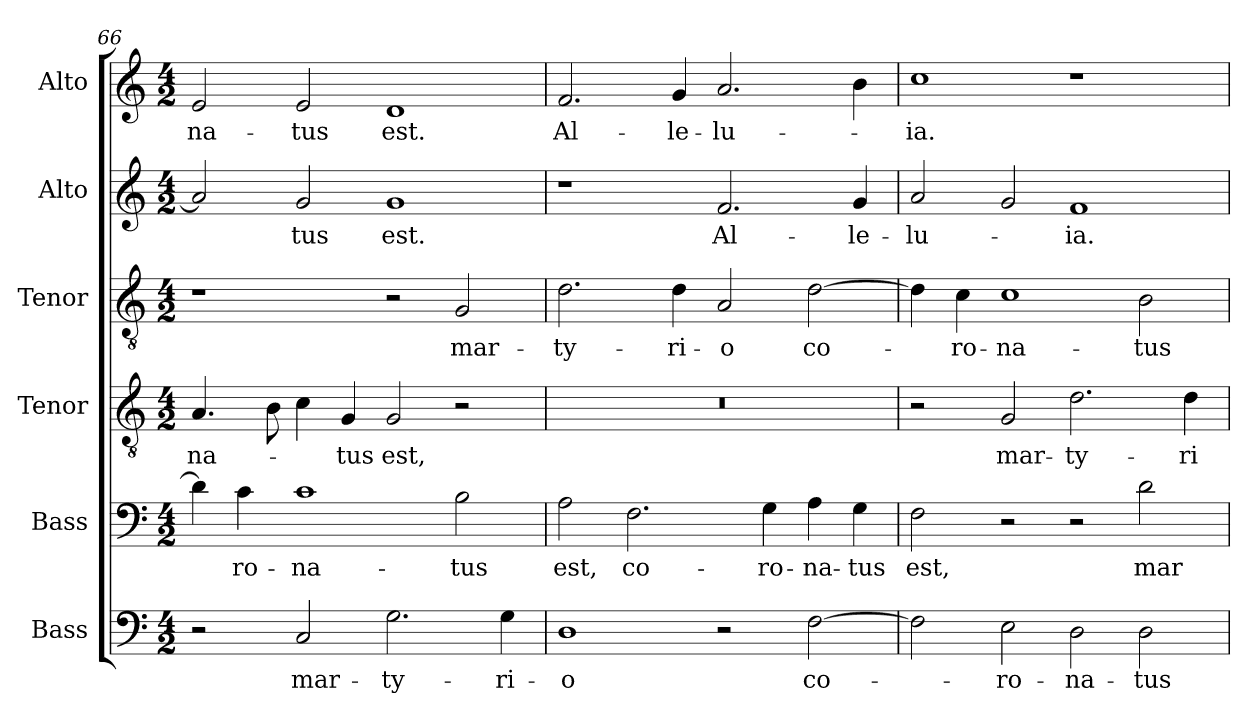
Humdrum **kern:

**kern	**text	**kern	**text	**kern	**text	**kern	**text	**kern	**text	**kern	**text
*part6	*part6	*part5	*part5	*part4	*part4	*part3	*part3	*part2	*part2	*part1	*part1
*staff6	*staff6	*staff5	*staff5	*staff4	*staff4	*staff3	*staff3	*staff2	*staff2	*staff1	*staff1
*I"Bass	*	*I"Bass	*	*I"Tenor	*	*I"Tenor	*	*I"Alto	*	*I"Alto	*
*I'B.	*	*	*	*I'T.	*	*I'T.	*	*I'A.	*	*I'A.	*
!!LO:LB:g=z
*clefF4	*	*clefF4	*	*clefGv2	*	*clefGv2	*	*clefG2	*	*clefG2	*
*	*	*	*	*ITrd7c12	*	*ITrd7c12	*	*	*	*	*
*k[]	*	*k[]	*	*k[]	*	*k[]	*	*k[]	*	*k[]	*
*C:	*	*C:	*	*C:	*	*C:	*	*C:	*	*C:	*
*M4/2	*	*M4/2	*	*M4/2	*	*M4/2	*	*M4/2	*	*M4/2	*
=66	=66	=66	=66	=66	=66	=66	=66	=66	=66	=66	=66
!	!	!	!	!	!LO:LY:b:color=#000000	!	!	!	!	!	!
!	!	!	!	!	!	!	!	!	!	!	!LO:LY:b:color=#000000
2r	.	4di\]	.	4.AAi/	-na-	1r	.	2ai/]	.	2ei/	-na-
!	!	!	!LO:LY:b:color=#000000	!	!	!	!	!	!	!	!
.	.	4ci\	-ro-	.	.	.	.	.	.	.	.
.	.	.	.	8BBi\	.	.	.	.	.	.	.
!	!LO:LY:b:color=#000000	!	!	!	!	!	!	!	!	!	!
!	!	!	!LO:LY:b:color=#000000	!	!	!	!	!	!	!	!
!	!	!	!	!	!	!	!	!	!LO:LY:b:color=#000000	!	!
!	!	!	!	!	!	!	!	!	!	!	!LO:LY:b:color=#000000
2Ci/	mar-	1ci	-na-	4Ci\	.	.	.	2gi/	-tus	2ei/	-tus
!	!	!	!	!	!LO:LY:b:color=#000000	!	!	!	!	!	!
.	.	.	.	4GGi/	-tus	.	.	.	.	.	.
!	!LO:LY:b:color=#000000	!	!	!	!	!	!	!	!	!	!
!	!	!	!	!	!LO:LY:b:color=#000000	!	!	!	!	!	!
!	!	!	!	!	!	!	!	!	!LO:LY:b:color=#000000	!	!
!	!	!	!	!	!	!	!	!	!	!	!LO:LY:b:color=#000000
2.Gi\	-ty-	.	.	2GGi/	est,	2r	.	1gi	est.	1di	est.
!	!	!	!LO:LY:b:color=#000000	!	!	!	!	!	!	!	!
!	!	!	!	!	!	!	!LO:LY:b:color=#000000	!	!	!	!
.	.	2Bi\	-tus	2r	.	2GGi/	mar-	.	.	.	.
!	!LO:LY:b:color=#000000	!	!	!	!	!	!	!	!	!	!
4Gi\	-ri-	.	.	.	.	.	.	.	.	.	.
=67	=67	=67	=67	=67	=67	=67	=67	=67	=67	=67	=67
!	!LO:LY:b:color=#000000	!	!	!	!	!	!	!	!	!	!
!	!	!	!LO:LY:b:color=#000000	!LO:N:vis=1	!	!	!	!	!	!	!
!	!	!	!	!	!	!	!LO:LY:b:color=#000000	!	!	!	!
!	!	!	!	!	!	!	!	!	!	!	!LO:LY:b:color=#000000
1Di	-o	2Ai\	est,	0r	.	2.Di\	-ty-	1r	.	2.fi/	Al-
!	!	!	!LO:LY:b:color=#000000	!	!	!	!	!	!	!	!
.	.	2.Fi\	co-	.	.	.	.	.	.	.	.
!	!	!	!	!	!	!	!LO:LY:b:color=#000000	!	!	!	!
!	!	!	!	!	!	!	!	!	!	!	!LO:LY:b:color=#000000
.	.	.	.	.	.	4Di\	-ri-	.	.	4gi/	-le-
!	!	!	!	!	!	!	!LO:LY:b:color=#000000	!	!	!	!
!	!	!	!	!	!	!	!	!	!LO:LY:b:color=#000000	!	!
!	!	!	!	!	!	!	!	!	!	!	!LO:LY:b:color=#000000
2r	.	.	.	.	.	2AAi/	-o	2.fi/	Al-	2.ai/	-lu-
!	!	!	!LO:LY:b:color=#000000	!	!	!	!	!	!	!	!
.	.	4Gi\	-ro-	.	.	.	.	.	.	.	.
!	!LO:LY:b:color=#000000	!	!	!	!	!	!	!	!	!	!
!	!	!	!LO:LY:b:color=#000000	!	!	!	!	!	!	!	!
!	!	!	!	!	!	!	!LO:LY:b:color=#000000	!	!	!	!
[2Fi\	co-	4Ai\	-na-	.	.	[2Di\	co-	.	.	.	.
!	!	!	!LO:LY:b:color=#000000	!	!	!	!	!	!	!	!
!	!	!	!	!	!	!	!	!	!LO:LY:b:color=#000000	!	!
.	.	4Gi\	-tus	.	.	.	.	4gi/	-le-	4bi\	.
=68	=68	=68	=68	=68	=68	=68	=68	=68	=68	=68	=68
!	!	!	!LO:LY:b:color=#000000	!	!	!	!	!	!	!	!
!	!	!	!	!	!	!	!	!	!LO:LY:b:color=#000000	!	!
!	!	!	!	!	!	!	!	!	!	!	!LO:LY:b:color=#000000
2Fi\]	.	2Fi\	est,	2r	.	4Di\]	.	2ai/	-lu-	1cci	-ia.
!	!	!	!	!	!	!	!LO:LY:b:color=#000000	!	!	!	!
.	.	.	.	.	.	4Ci\	-ro-	.	.	.	.
!	!LO:LY:b:color=#000000	!	!	!	!	!	!	!	!	!	!
!	!	!	!	!	!LO:LY:b:color=#000000	!	!	!	!	!	!
!	!	!	!	!	!	!	!LO:LY:b:color=#000000	!	!	!	!
2Ei\	-ro-	2r	.	2GGi/	mar-	1Ci	-na-	2gi/	.	.	.
!	!LO:LY:b:color=#000000	!	!	!	!	!	!	!	!	!	!
!	!	!	!	!	!LO:LY:b:color=#000000	!	!	!	!	!	!
!	!	!	!	!	!	!	!	!	!LO:LY:b:color=#000000	!	!
2Di\	-na-	2r	.	2.Di\	-ty-	.	.	1fi	-ia.	1r	.
!	!LO:LY:b:color=#000000	!	!	!	!	!	!	!	!	!	!
!	!	!	!LO:LY:b:color=#000000	!	!	!	!	!	!	!	!
!	!	!	!	!	!	!	!LO:LY:b:color=#000000	!	!	!	!
2Di\	-tus	2di\	mar-	.	.	2BBi\	-tus	.	.	.	.
!	!	!	!	!	!LO:LY:b:color=#000000	!	!	!	!	!	!
.	.	.	.	4Di\	-ri-	.	.	.	.	.	.
=	=	=	=	=	=	=	=	=	=	=	=
*-	*-	*-	*-	*-	*-	*-	*-	*-	*-	*-	*-
